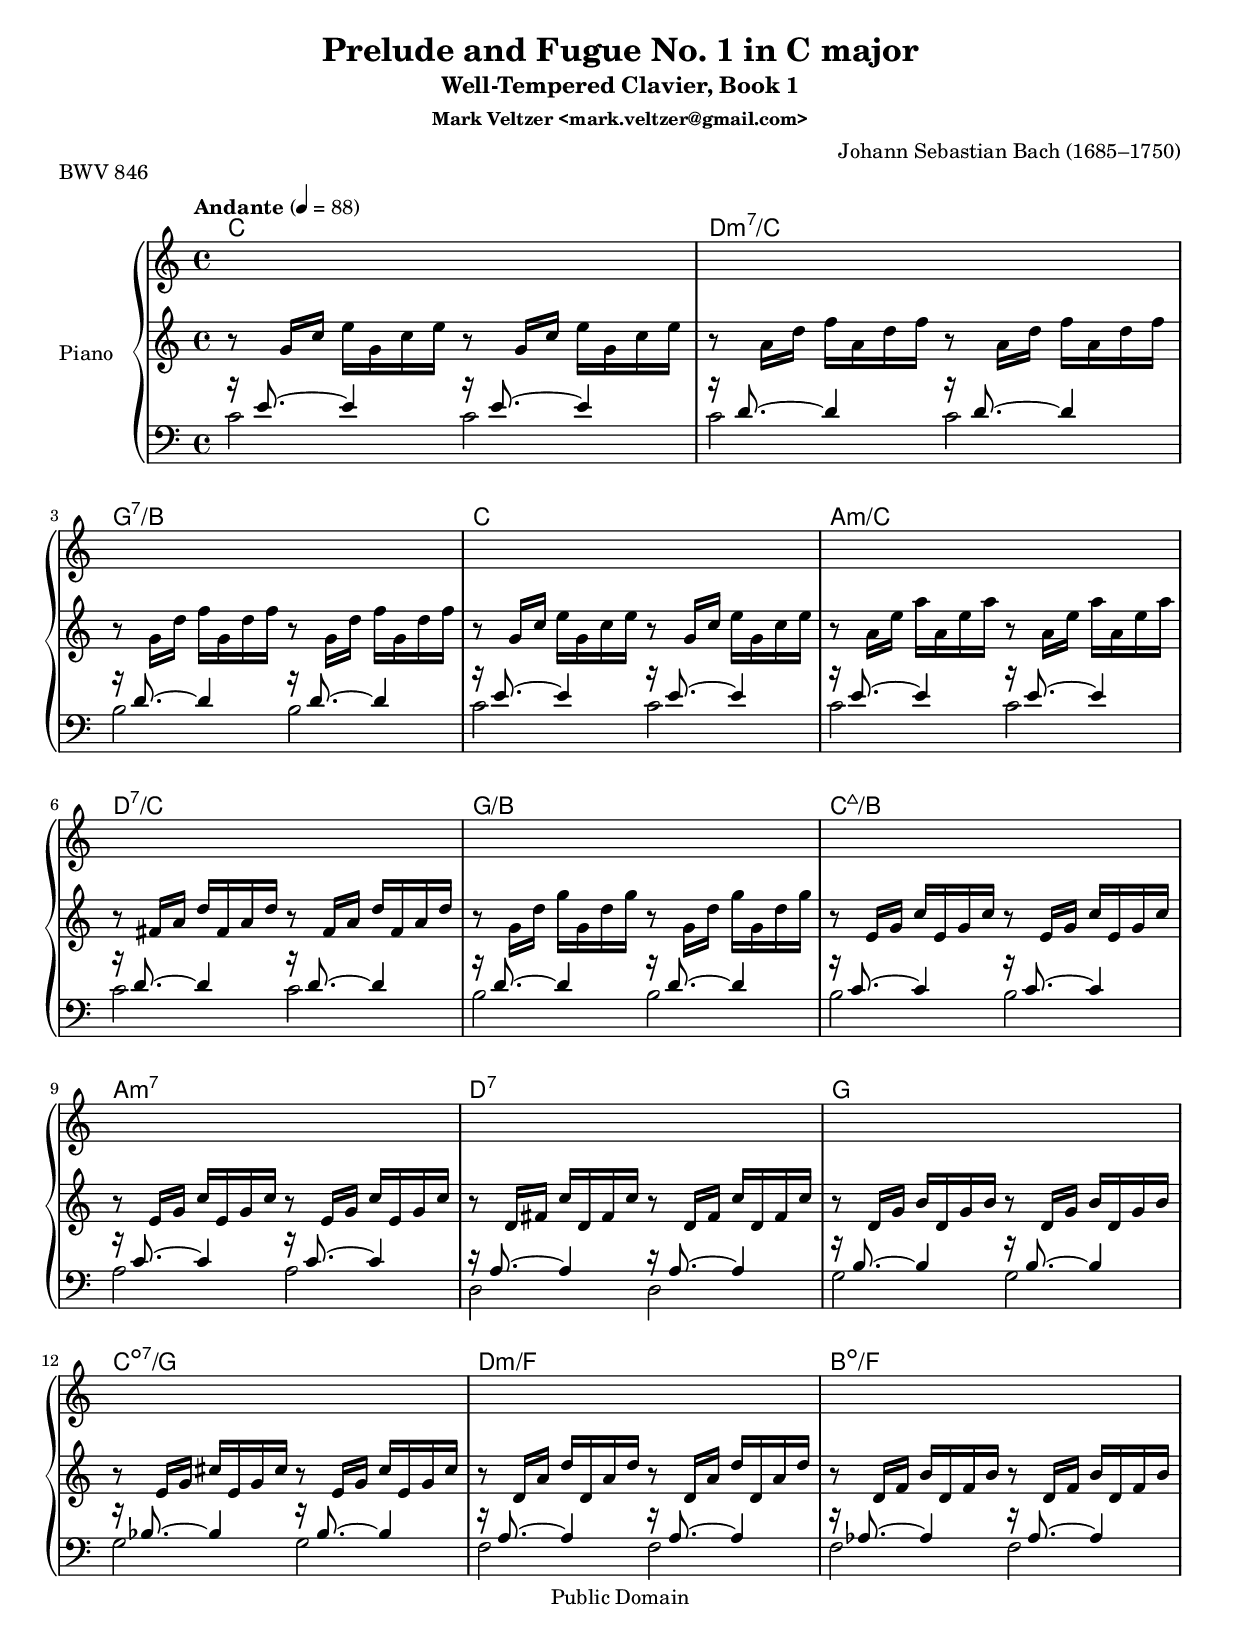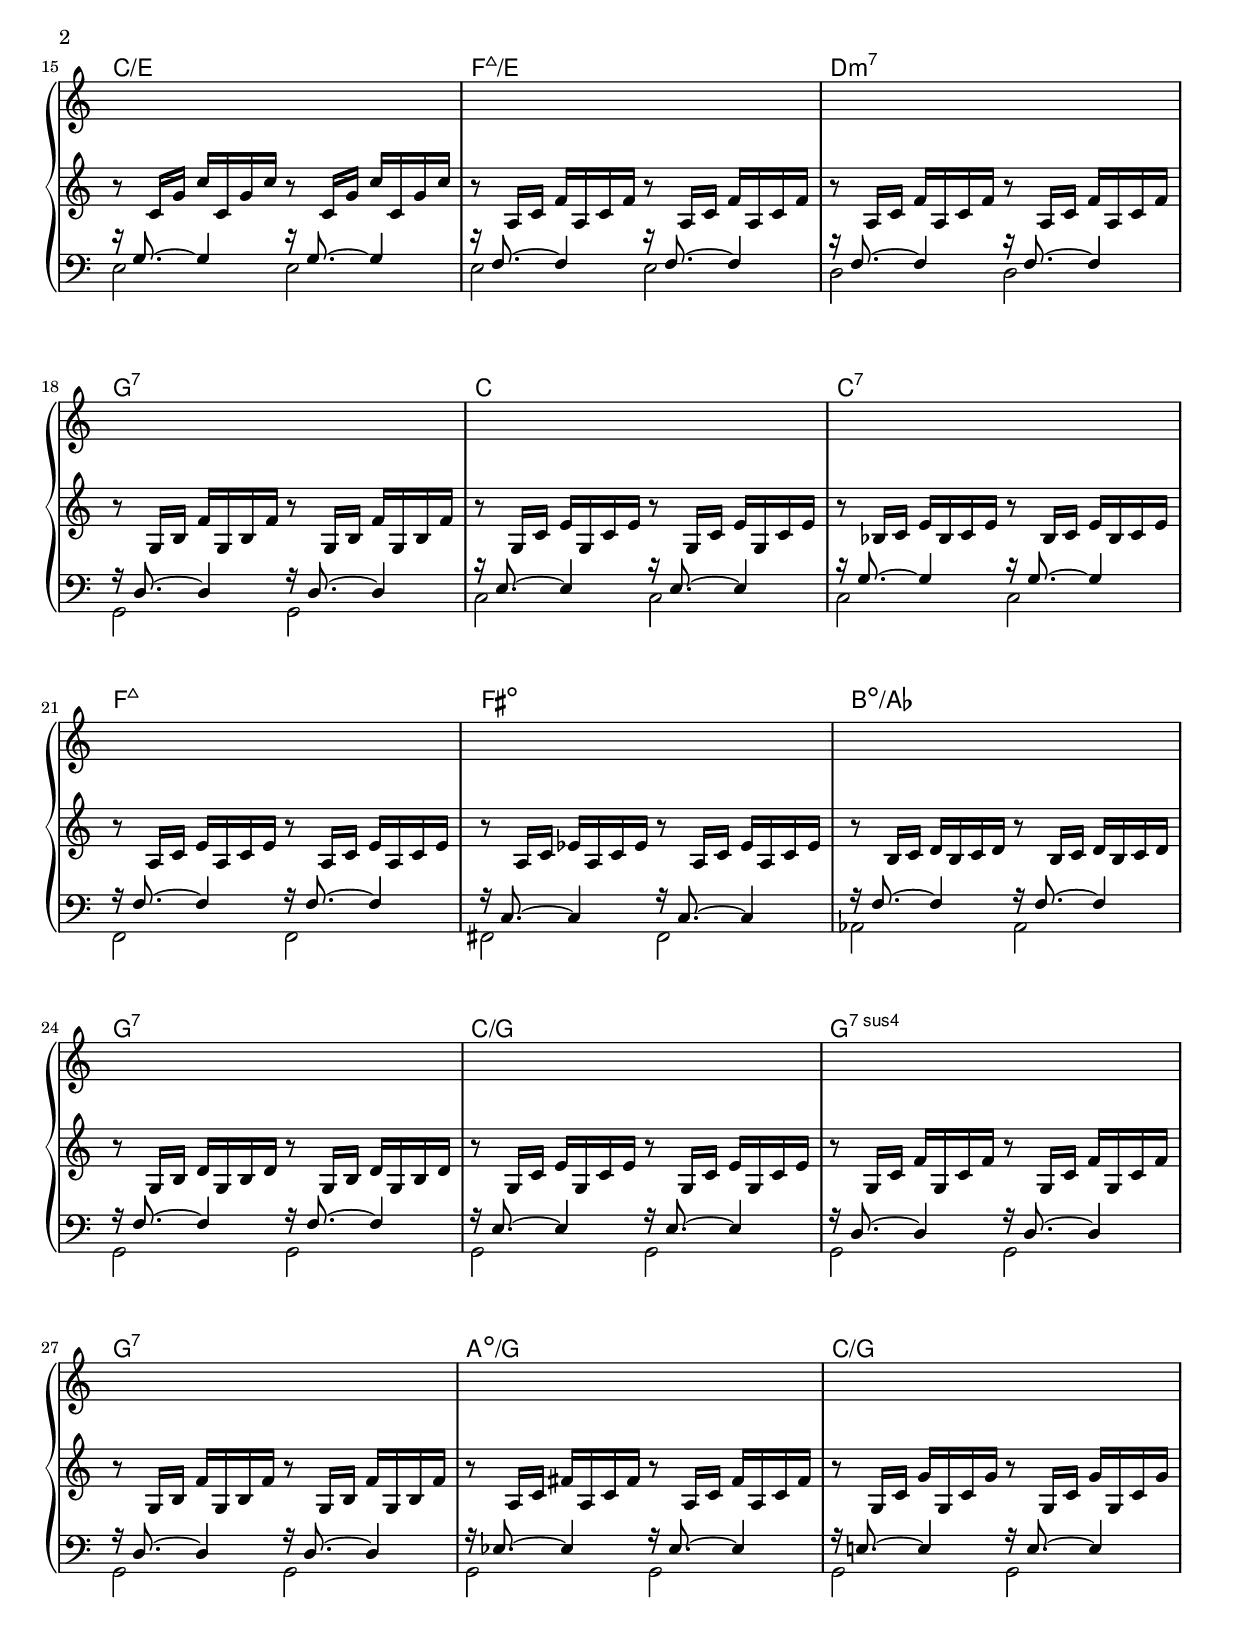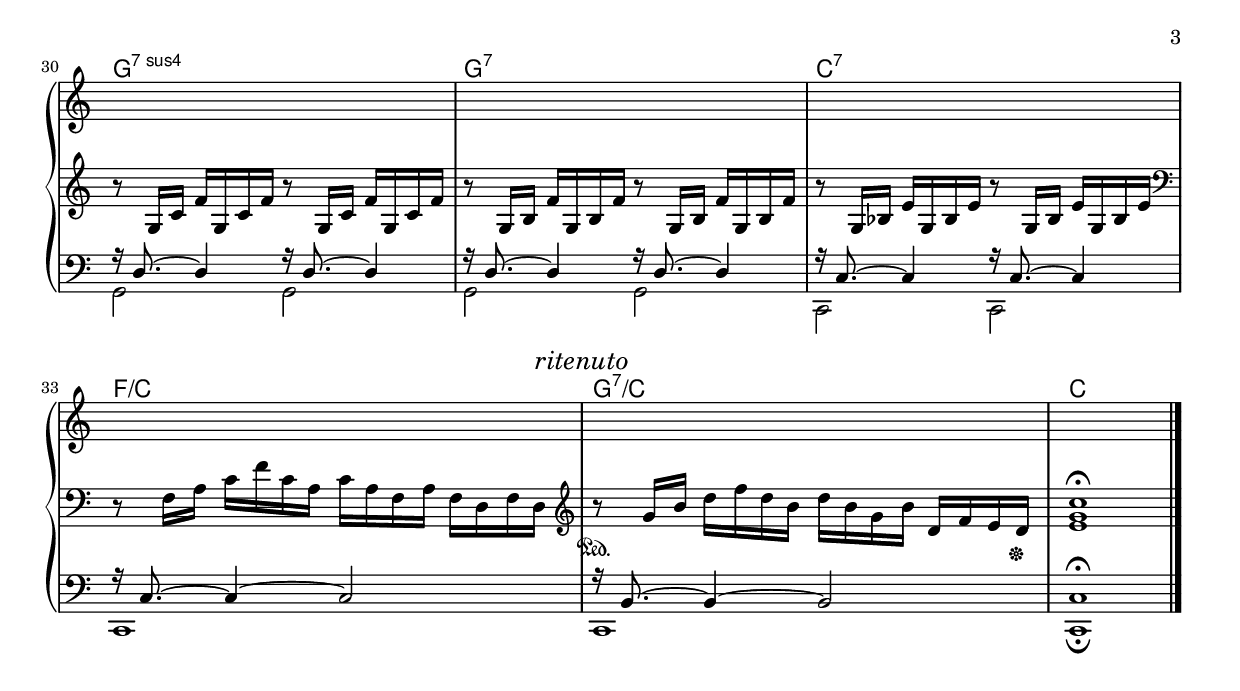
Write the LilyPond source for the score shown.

\include "src/include/common.lyi"
\header {
	title="Prelude and Fugue No. 1 in C major"
	subtitle="Well-Tempered Clavier, Book 1"
	composer="Johann Sebastian Bach (1685–1750)"
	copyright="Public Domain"
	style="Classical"
	piece="BWV 846"
	remark="Taken from Shlomo Gronichs book"
	poet=""

	completion="4"
	uuid="562ae904-a664-11df-9e85-0019d11e5a41"
}
%{
	NOTES:
		- this tune is an example of how to create different outputs for midi and
		printing. This is required here since I want the chord names to appear in the
		print but not be heard in the midi. In order situations you want to the midi
		to play the voltas correclty and so need to unfold the music but in the print
		version you want the voltas.
	TODO:
%}

myChords=\chordmode {
	\set chordChanges = ##t
	%% there is no need to worry about which instrument plays the chords
	%% since they will not be heard...

	c1 | d:m7/c | g:7/b | c |
	a:m/c | d:7/c | g/b | c:maj7/b |
	a:m7 | d:7 | g | c:dim7/g |
	d:m/f | b:dim/f | c/e | f:maj7/e |
	d:m7 | g:7 | c | c:7 |
	f:maj7 | fis:dim | b:dim/aes | g:7 |
	c/g | g:sus4.7 | g:7 | a:dim/g |
	c/g | g:sus4.7 | g:7 | c:7 |
	f/c | g:7/c | c |
}
\parallelMusic #'(voiceA voiceB voiceC) {
	% Bar 1
	r8 g16 c e g, c e r8 g,16 c e g, c e |
	r16 e8.~ e4 r16 e8.~ e4 |
	c2 c |
	% Bar 2
	r8 a,16 d f a, d f r8 a,16 d f a, d f |
	r16 d8.~ d4 r16 d8.~ d4 |
	c2 c |
	% Bar 3
	r8 g,16 d' f g, d' f r8 g,16 d' f g, d' f |
	r16 d8.~ d4 r16 d8.~ d4 |
	b2 b |
	% Bar 4
	r8 g,16 c e g, c e r8 g,16 c e g, c e |
	r16 e8.~ e4 r16 e8.~ e4 |
	c2 c |
	% Bar 5
	r8 a,16 e' a a, e' a r8 a,16 e' a a, e' a |
	r16 e8.~ e4 r16 e8.~ e4 |
	c2 c |
	% Bar 6
	r8 fis,16 a d fis, a d r8 fis,16 a d fis, a d |
	r16 d8.~ d4 r16 d8.~ d4 |
	c2 c |
	% Bar 7
	r8 g,16 d' g g, d' g r8 g,16 d' g g, d' g |
	r16 d8.~ d4 r16 d8.~ d4 |
	b2 b |
	% Bar 8
	r8 e,16 g c e, g c r8 e,16 g c e, g c |
	r16 c8.~ c4 r16 c8.~ c4 |
	b2 b |
	% Bar 9
	r8 e,16 g c e, g c r8 e,16 g c e, g c |
	r16 c8.~ c4 r16 c8.~ c4 |
	a2 a |
	% Bar 10
	r8 d,16 fis c' d, fis c' r8 d,16 fis c' d, fis c' |
	r16 a8.~ a4 r16 a8.~ a4 |
	d,2 d |
	% Bar 11
	r8 d,16 g b d, g b r8 d,16 g b d, g b |
	r16 b8.~ b4 r16 b8.~ b4 |
	g2 g |
	% Bar 12
	r8 e,16 g cis e, g cis r8 e,16 g cis e, g cis |
	r16 bes8.~ bes4 r16 bes8.~ bes4 |
	g2 g |
	% Bar 13
	r8 d,16 a' d d, a' d r8 d,16 a' d d, a' d |
	r16 a8.~ a4 r16 a8.~ a4 |
	f2 f |
	% Bar 14
	r8 d,16 f b d, f b r8 d,16 f b d, f b |
	r16 aes8.~ aes4 r16 aes8.~ aes4 |
	f2 f |
	% Bar 15
	r8 c,16 g' c c, g' c r8 c,16 g' c c, g' c |
	r16 g8.~ g4 r16 g8.~ g4 |
	e2 e |
	% Bar 16
	r8 a,16 c f a, c f r8 a,16 c f a, c f |
	r16 f8.~ f4 r16 f8.~ f4 |
	e2 e |
	% Bar 17
	r8 a,16 c f a, c f r8 a,16 c f a, c f |
	r16 f8.~ f4 r16 f8.~ f4 |
	d2 d |
	% Bar 18
	r8 g,16 b f' g, b f' r8 g,16 b f' g, b f' |
	r16 d8.~ d4 r16 d8.~ d4 |
	g,2 g |
	% Bar 19
	r8 g,16 c e g, c e r8 g,16 c e g, c e |
	r16 e8.~ e4 r16 e8.~ e4 |
	c2 c |
	% Bar 20
	r8 bes16 c e bes c e r8 bes16 c e bes c e |
	r16 g8.~ g4 r16 g8.~ g4 |
	c2 c |
	% Bar 21
	r8 a,16 c e a, c e r8 a,16 c e a, c e |
	r16 f8.~ f4 r16 f8.~ f4 |
	f,2 f |
	% Bar 22
	r8 a,16 c ees a, c ees r8 a,16 c ees a, c ees |
	r16 c8.~ c4 r16 c8.~ c4 |
	fis2 fis |
	% Bar 23
	r8 b16 c d b c d r8 b16 c d b c d |
	r16 f8.~ f4 r16 f8.~ f4 |
	aes2 aes |
	% Bar 24
	r8 g,16 b d g, b d r8 g,16 b d g, b d |
	r16 f8.~ f4 r16 f8.~ f4 |
	g2 g |
	% Bar 25
	r8 g,16 c e g, c e r8 g,16 c e g, c e |
	r16 e8.~ e4 r16 e8.~ e4 |
	g2 g |
	% Bar 26
	r8 g,16 c f g, c f r8 g,16 c f g, c f |
	r16 d8.~ d4 r16 d8.~ d4 |
	g2 g |
	% Bar 27
	r8 g,16 b f' g, b f' r8 g,16 b f' g, b f' |
	r16 d8.~ d4 r16 d8.~ d4 |
	g2 g |
	% Bar 28
	r8 a,16 c fis a, c fis r8 a,16 c fis a, c fis |
	r16 ees8.~ ees4 r16 ees8.~ ees4 |
	g2 g |
	% Bar 29
	r8 g,16 c g' g, c g' r8 g,16 c g' g, c g' |
	r16 e!8.~ e4 r16 e8.~ e4 |
	g2 g |
	% Bar 30 
	r8 g,16 c f g, c f r8 g,16 c f g, c f |
	r16 d8.~ d4 r16 d8.~ d4 |
	g2 g |
	% Bar 31
	r8 g,16 b f' g, b f' r8 g,16 b f' g, b f' |
	r16 d8.~ d4 r16 d8.~ d4 |
	g2 g |
	% Bar 32
	r8 g,16 bes e g, bes e r8 g,16 bes e g, bes e |
	r16 c8.~ c4 r16 c8.~ c4 |
	c,2 c |
	% Bar 33
	\clef bass r8 f,16 a c f c a c a f a f d f d |
	r16 c8.~ c4~ c2 |
	c1 |
	% Bar 34
	\mark \markup { \italic { ritenuto } } \clef treble r8\sustainOn g'16 b d f d b d b g b d, f e d \sustainOff |
	r16 b8.~ b4~ b2 |
	c1 |
	% Bar 35
	<e g c>1\fermata |
	c1\fermata |
	c1\fermata |
}
piano={
	%% This is the instrument name that will appear before the staff.
	%% it has nothing to do with the midi instrument that will be used to
	%% render this voice in midi format...
	\set PianoStaff.instrumentName = #"Piano"
	%% The tempo of the tune
	%% http://veltzer.net/blog/blog/2010/08/14/musical-tempo-table/
	\tempo "Andante" 4 = 88
	%% The instrument that will be used to render this voice in midi
	%% list of instruments can be found at
	%% http://lilypond.org/doc/v2.11/Documentation/user/lilypond/MIDI-instruments#MIDI-instruments
	\set PianoStaff.midiInstrument = #"acoustic grand"
	<<
		%% you can move voiceB from below to the treble clef if you prefer
		%% the notation not to match the hands but rather the music...
		\new Staff="up" {
			\clef treble
			<<
				\relative c''
				\voiceA
				%%\\
				%%\relative c'
				%%\voiceB
			>>
			\bar "|."
		}
		\new Staff="down" {
			\clef bass
			<<
				\relative c'
				\voiceB
				\\
				\relative c'
				\voiceC
			>>
			\bar "|."
		}
	>>
}
%% score for printing
\score {
	<<
		\new ChordNames="chords" \myChords
		\new PianoStaff = "piano" \piano
	>>
	\layout {
	}
}
%% score for midi
\score {
	<<
		\new PianoStaff = "piano" \piano
	>>
	\midi {
	}
}
